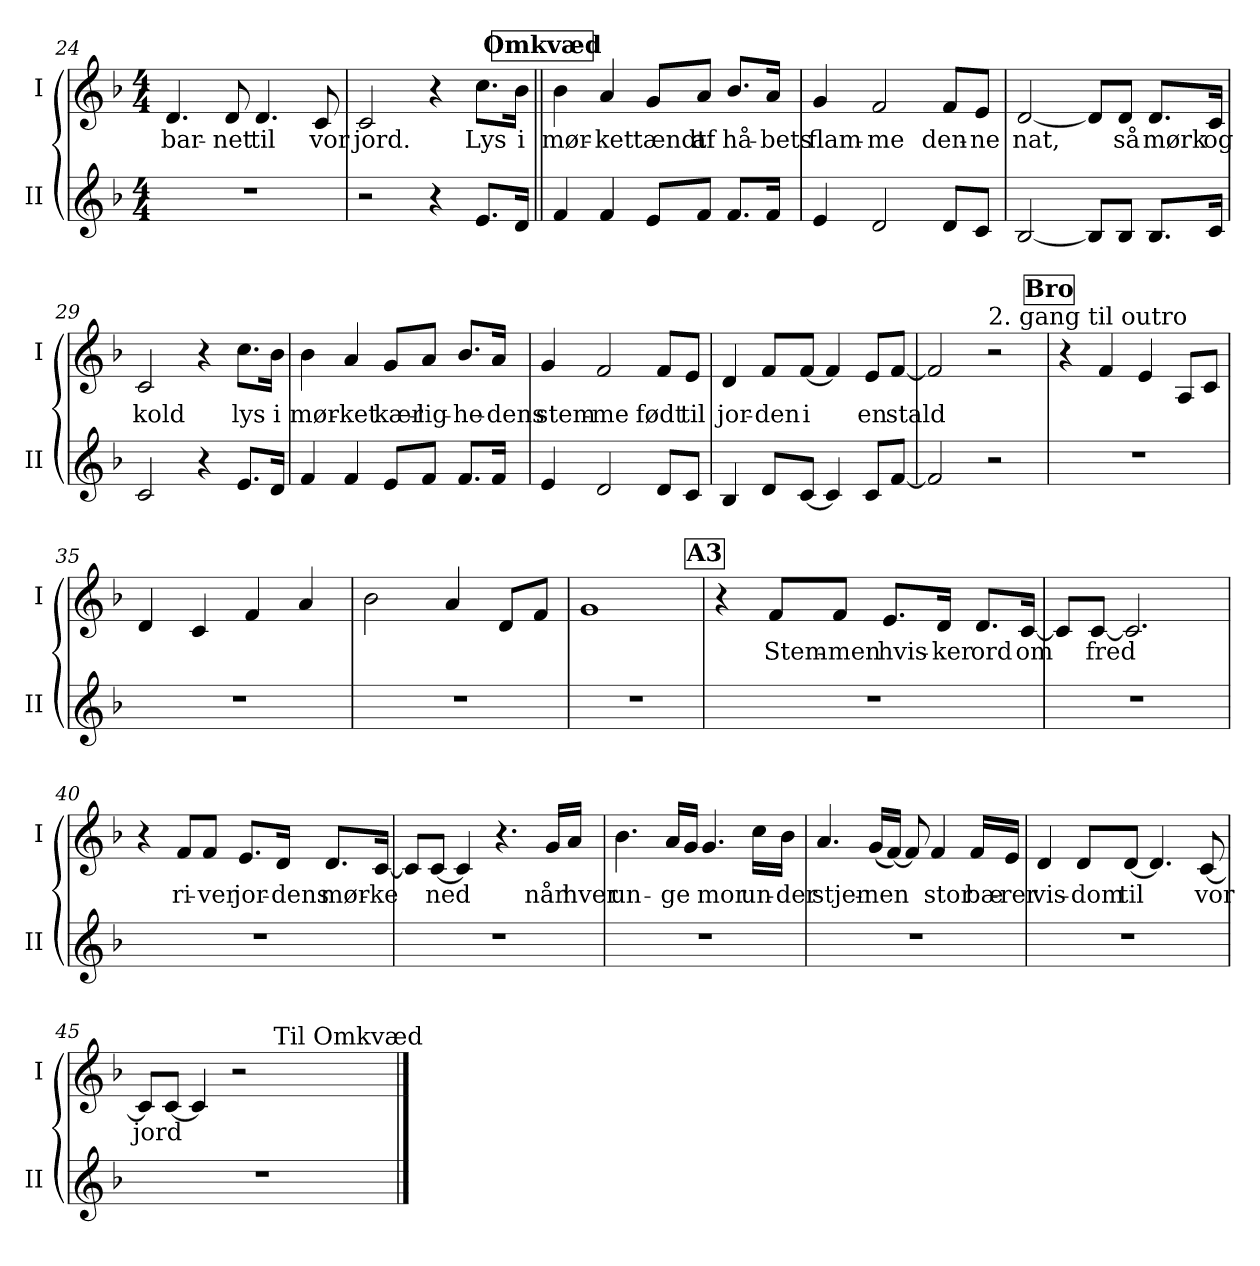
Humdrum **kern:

**kern	**kern	**text
*part2	*part1	*part1
*staff2	*staff1	*staff1
*I"II	*I"I	*
*I'II	*I'I	*
*clefG2	*clefG2	*
*k[b-]	*k[b-]	*
*M4/4	*M4/4	*
=24	=24	=24
!	!	!LO:LY:b
1r	4.d/	bar-
!	!	!LO:LY:b
.	8d/	-net
!	!	!LO:LY:b
.	4.d/	til
!	!	!LO:LY:b
.	8c/	vor
=25	=25	=25
!	!	!LO:LY:b
2r	2c/	jord.
4r	4r	.
!	!	!LO:LY:b
8.e/L	8.cc\L	Lys
!	!	!LO:LY:b
16d/Jk	16b-\Jk	i
!!LO:PB:g=z
!!LO:REH:place=s1:a:B:fs=14:t=Omkvæd
=26||	=26||	=26||
!	!	!LO:LY:b
4f/	4b-\	mør-
!	!	!LO:LY:b
4f/	4a/	-ket
!	!	!LO:LY:b
8e/L	8g/L	tændt
!	!	!LO:LY:b
8f/J	8a/J	af
!	!	!LO:LY:b
8.f/L	8.b-/L	hå-
!	!	!LO:LY:b
16f/Jk	16a/Jk	-bets
=27	=27	=27
!	!	!LO:LY:b
4e/	4g/	flam-
!	!	!LO:LY:b
2d/	2f/	-me
!	!	!LO:LY:b
8d/L	8f/L	den-
!	!	!LO:LY:b
8c/J	8e/J	-ne
=28	=28	=28
!	!	!LO:LY:b
[2B-/	[2d/	nat,
8B-/L]	8d/L]	.
!	!	!LO:LY:b
8B-/J	8d/J	så
!	!	!LO:LY:b
8.B-/L	8.d/L	mørk
!	!	!LO:LY:b
16c/Jk	16c/Jk	og
=29	=29	=29
!	!	!LO:LY:b
2c/	2c/	kold
4r	4r	.
!	!	!LO:LY:b
8.e/L	8.cc\L	lys
!	!	!LO:LY:b
16d/Jk	16b-\Jk	i
!!LO:LB:g=z
=30	=30	=30
!	!	!LO:LY:b
4f/	4b-\	mør-
!	!	!LO:LY:b
4f/	4a/	-ket
!	!	!LO:LY:b
8e/L	8g/L	kær-
!	!	!LO:LY:b
8f/J	8a/J	-lig-
!	!	!LO:LY:b
8.f/L	8.b-/L	-he-
!	!	!LO:LY:b
16f/Jk	16a/Jk	-dens
=31	=31	=31
!	!	!LO:LY:b
4e/	4g/	stem-
!	!	!LO:LY:b
2d/	2f/	-me
!	!	!LO:LY:b
8d/L	8f/L	født
!	!	!LO:LY:b
8c/J	8e/J	til
=32	=32	=32
!	!	!LO:LY:b
4B-/	4d/	jor-
!	!	!LO:LY:b
8d/L	8f/L	-den
!	!	!LO:LY:b
[8c/J	[8f/J	i
4c/]	4f/]	.
!	!	!LO:LY:b
8c/L	8e/L	en
!	!	!LO:LY:b
[8f/J	[8f/J	stald
=33	=33	=33
2f/]	2f/]	.
!	!LO:TX:a:t=2. gang til outro	!
2r	2r	.
!!LO:REH:place=s1:a:B:fs=14:t=Bro
=34	=34	=34
1r	4r	.
.	4f!/	.
.	4e!/	.
.	8A!/L	.
.	8c!/J	.
!!LO:LB:g=z
=35	=35	=35
1r	4d!/	.
.	4c!/	.
.	4f!/	.
.	4a!/	.
=36	=36	=36
1r	2b-!\	.
.	4a!/	.
.	8d!/L	.
.	8f!/J	.
=37	=37	=37
1r	1g!	.
!!LO:REH:place=s1:a:B:fs=14:t=A3
=38	=38	=38
1r	4r	.
!	!	!LO:LY:b
.	8f/L	Stem-
!	!	!LO:LY:b
.	8f/J	-men
!	!	!LO:LY:b
.	8.e/L	hvis-
!	!	!LO:LY:b
.	16d/Jk	-ker
!	!	!LO:LY:b
.	8.d/L	ord
!	!	!LO:LY:b
.	[16c/Jk	om
=39	=39	=39
1r	8c/L]	.
!	!	!LO:LY:b
.	[8c/J	fred
.	2.c/]	.
!!LO:LB:g=z
=40	=40	=40
1r	4r	.
!	!	!LO:LY:b
.	8f/L	ri-
!	!	!LO:LY:b
.	8f/J	-ver
!	!	!LO:LY:b
.	8.e/L	jor-
!	!	!LO:LY:b
.	16d/Jk	-dens
!	!	!LO:LY:b
.	8.d/L	mør-
!	!	!LO:LY:b
.	[16c/Jk	ke
=41	=41	=41
1r	8c/L]	.
!	!	!LO:LY:b
.	[8c/J	ned
.	4c/]	.
.	4.r	.
!	!	!LO:LY:b
.	16g/LL	når
!	!	!LO:LY:b
.	16a/JJ	hver
=42	=42	=42
!	!	!LO:LY:b
1r	4.b-\	un-
!	!	!LO:LY:b
.	16a/LL	-ge
.	16g/JJ	.
!	!	!LO:LY:b
.	4.g/	mor
!	!	!LO:LY:b
.	16cc\LL	un-
!	!	!LO:LY:b
.	16b-\JJ	-der
=43	=43	=43
!	!	!LO:LY:b
1r	4.a/	stjer-
!	!	!LO:LY:b
.	(<16g/LL	-nen
.	[16f/JJ)	.
.	8f/]	.
!	!	!LO:LY:b
.	4f/	stor
!	!	!LO:LY:b
.	16f/LL	bæ-
!	!	!LO:LY:b
.	16e/JJ	-rer
!!LO:LB:g=z
=44	=44	=44
!	!	!LO:LY:b
1r	4d/	vis-
!	!	!LO:LY:b
.	8d/L	-dom
!	!	!LO:LY:b
.	[8d/J	til
.	4.d/]	.
!	!	!LO:LY:b
.	[8c/	vor
=45	=45	=45
!	!	!LO:LY:b
*	*^	*
1r	8c/L]	2.ryy	jord
.	[8c/J	.	.
.	4c/]	.	.
.	2r	.	.
!	!	!LO:TX:a:t=Til Omkvæd	!
.	.	4ryy	.
*	*v	*v	*
==	==	==
*-	*-	*-
